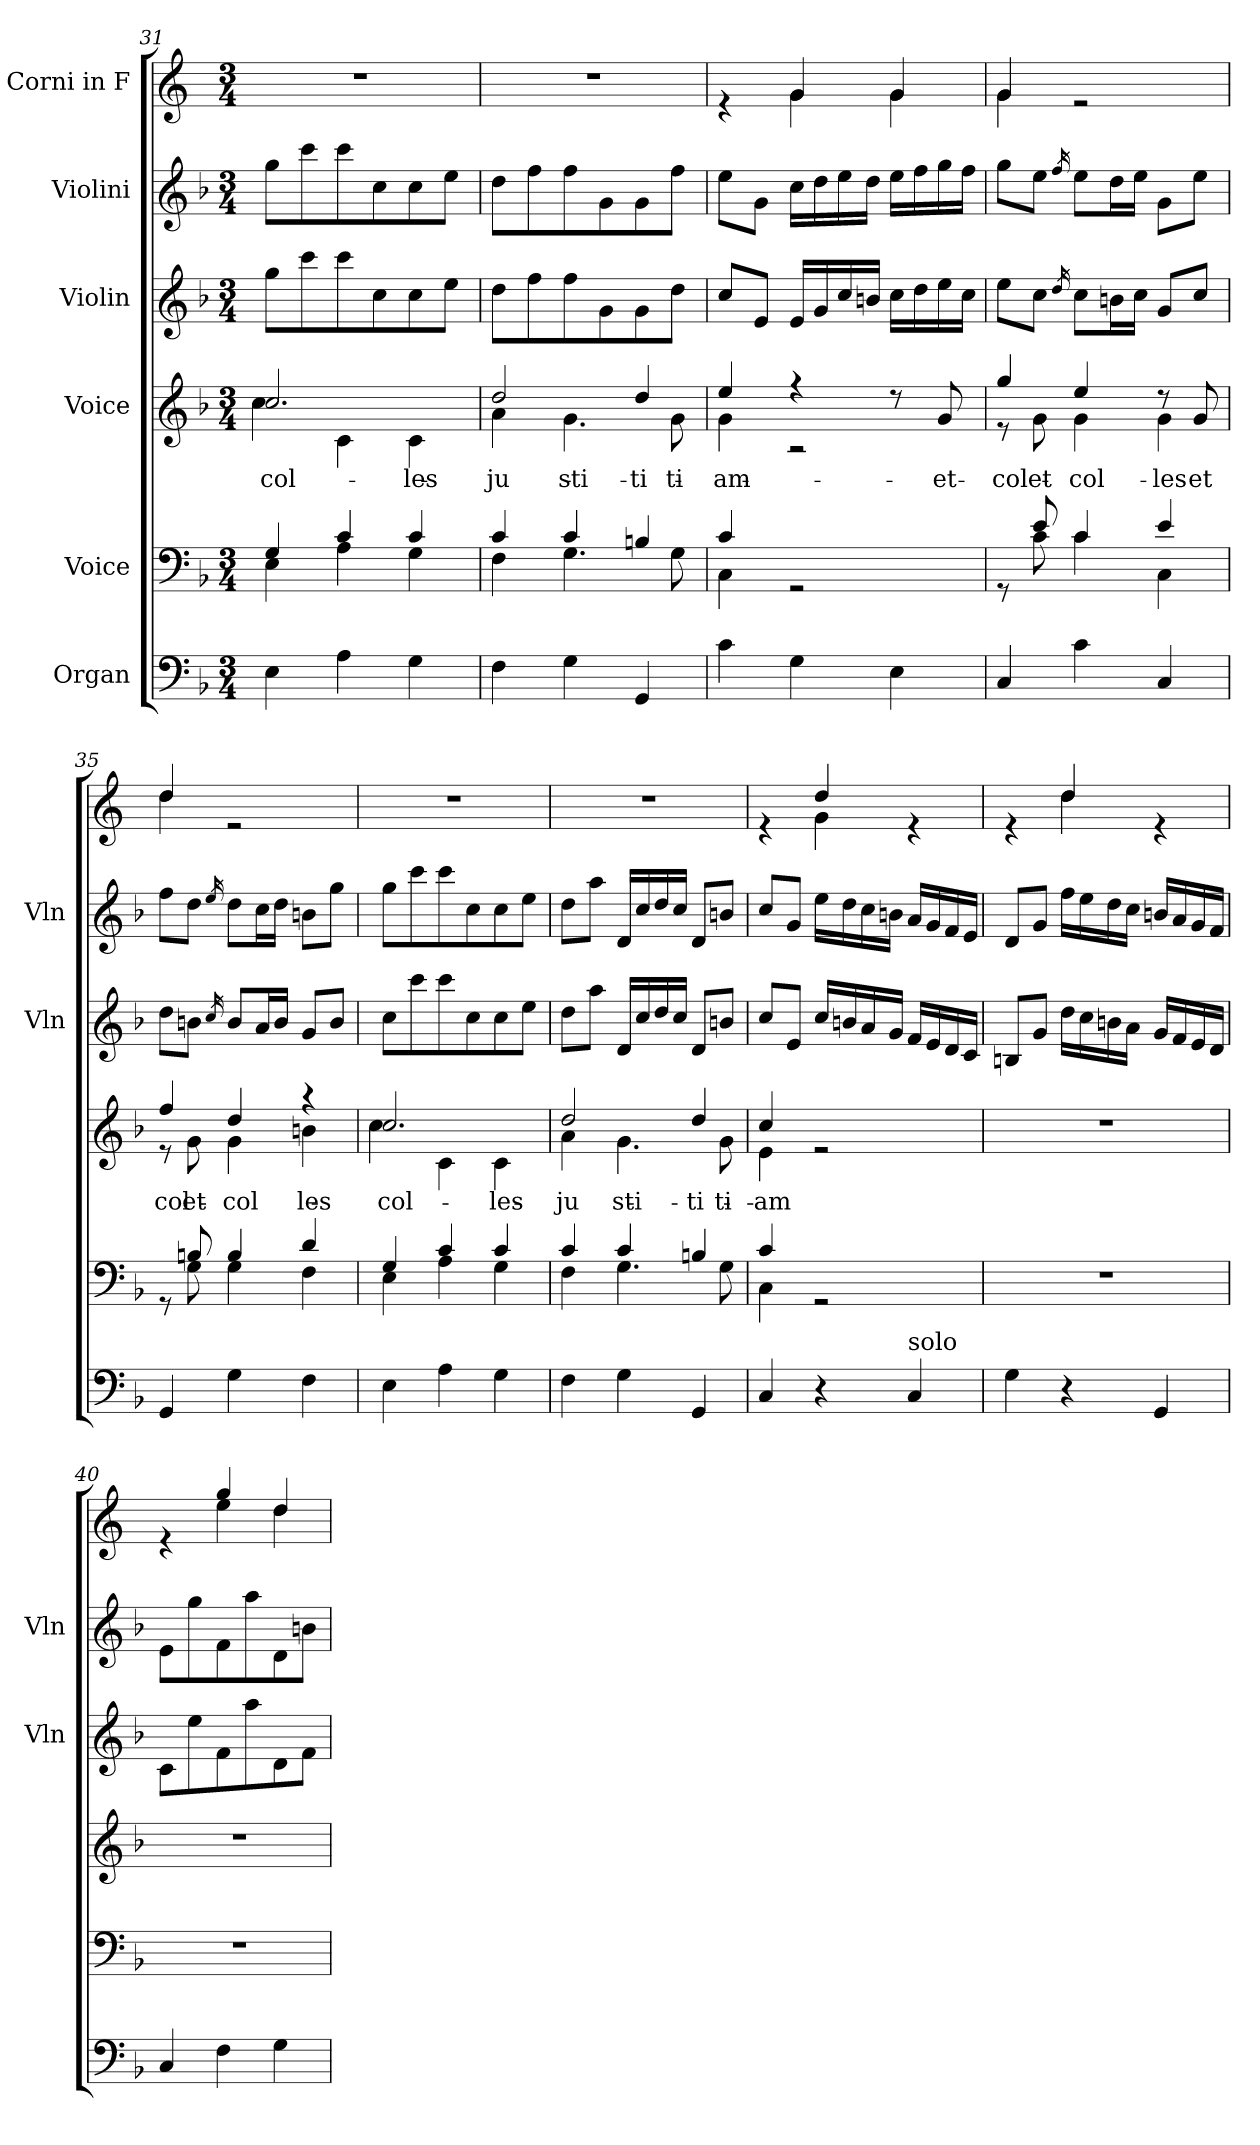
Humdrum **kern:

**kern	**kern	**kern	**text	**kern	**kern	**kern
*part6	*part5	*part4	*part4	*part3	*part2	*part1
*staff6	*staff5	*staff4	*staff4	*staff3	*staff2	*staff1
*I"Organ	*I"Voice	*I"Voice	*	*I"Violin	*I"Violini	*I"Corni in F
*	*	*	*	*I'Vln	*I'Vln	*
*clefF4	*clefF4	*clefG2	*	*clefG2	*clefG2	*clefG2
*	*	*	*	*	*	*ITrd4c7
*k[b-]	*k[b-]	*k[b-]	*	*k[b-]	*k[b-]	*k[b-]
*M3/4	*M3/4	*M3/4	*	*M3/4	*M3/4	*M3/4
=31	=31	=31	=31	=31	=31	=31
*	*^	*	*	*	*	*
!	!	!	!	!LO:LY:b	!	!	!
*	*	*	*^	*	*	*	*
!	!	!	!	!	!LO:LY:b	!	!	!
4E\	4G/	4E\	2.cc/	4cc\	col-	8gg\L	8gg\L	2.r
.	.	.	.	.	.	8ccc\	8ccc\	.
4A\	4c/	4A\	.	4c\	.	8ccc\	8ccc\	.
.	.	.	.	.	.	8cc\	8cc\	.
!	!	!	!	!	!LO:LY:b	!	!	!
4G\	4c/	4G\	.	4c\	-les	8cc\	8cc\	.
.	.	.	.	.	.	8ee\J	8ee\J	.
=32	=32	=32	=32	=32	=32	=32	=32	=32
!	!	!	!	!	!LO:LY:b	!	!	!
!	!	!	!	!	!LO:LY:b	!	!	!
4F\	4c/	4F\	2dd/	4a\	ju-	8dd\L	8dd\L	2.r
.	.	.	.	.	.	8ff\	8ff\	.
!	!	!	!	!	!LO:LY:b	!	!	!
4G\	4c/	4.G\	.	4.g\	-sti-	8ff\	8ff\	.
.	.	.	.	.	.	8g\	8g\	.
!	!	!	!	!	!LO:LY:b	!	!	!
4GG/	4Bn/	.	4dd/	.	-ti-	8g\	8g\	.
!	!	!	!	!	!LO:LY:b	!	!	!
.	.	8G\	.	8g\	-ti-	8dd\J	8ff\J	.
=33	=33	=33	=33	=33	=33	=33	=33	=33
!	!	!	!	!	!LO:LY:b	!	!	!
!	!	!	!	!	!LO:LY:b	!	!	!
*	*	*	*	*	*	*	*	*^
4c\	4c/	4C\	4ee/	4g\	-am	8cc/L	8ee\L	4re	4ryy
.	.	.	.	.	.	8e/J	8g\J	.	.
4G\	2rGG	2ryy	4r	2r	.	16e/LL	16cc\LL	4c/	4c\
.	.	.	.	.	.	16g/	16dd\	.	.
.	.	.	.	.	.	16cc/	16ee\	.	.
.	.	.	.	.	.	16bn/JJ	16dd\JJ	.	.
4E\	.	.	8r	.	.	16cc\LL	16ee\LL	4c/	4c\
.	.	.	.	.	.	16dd\	16ff\	.	.
!	!	!	!	!	!LO:LY:b	!	!	!	!
.	.	.	8g/	.	et	16ee\	16gg\	.	.
.	.	.	.	.	.	16cc\JJ	16ff\JJ	.	.
!!LO:PB:g=z	!!
=34	=34	=34	=34	=34	=34	=34	=34	=34	=34
!	!	!	!	!	!LO:LY:b	!	!	!	!
4C/	8rGG	8ryy	4gg/	8r	col-	8ee\L	8gg\L	4c/	4c\
!	!	!	!	!	!LO:LY:b	!	!	!	!
.	8e/	8c\	.	8g\	et	8cc\J	8ee\J	.	.
.	.	.	.	.	.	16qdd/	16qff/	.	.
!	!	!	!	!	!LO:LY:b	!	!	!	!
!	!	!	!	!	!LO:LY:b	!	!	!	!
4c\	4c/	4c\	4ee/	4g\	col-	8cc\L	8ee\L	2re	2ryy
.	.	.	.	.	.	16bn\L	16dd\L	.	.
.	.	.	.	.	.	16cc\JJ	16ee\JJ	.	.
!	!	!	!	!	!LO:LY:b	!	!	!	!
4C/	4e/	4C\	8r	4g\	-les	8g/L	8g\L	.	.
!	!	!	!	!	!LO:LY:b	!	!	!	!
.	.	.	8g/	.	et	8cc/J	8ee\J	.	.
=35	=35	=35	=35	=35	=35	=35	=35	=35	=35
!	!	!	!	!	!LO:LY:b	!	!	!	!
4GG/	8rGG	8ryy	4ff/	8r	col-	8dd\L	8ff\L	4g/	4g\
!	!	!	!	!	!LO:LY:b	!	!	!	!
.	8Bn/	8G\	.	8g\	et	8bn\J	8dd\J	.	.
.	.	.	.	.	.	16qcc/	16qee/	.	.
!	!	!	!	!	!LO:LY:b	!	!	!	!
!	!	!	!	!	!LO:LY:b	!	!	!	!
4G\	4B/	4G\	4dd/	4g\	col-	8b/L	8dd\L	2re	2ryy
.	.	.	.	.	.	16a/L	16cc\L	.	.
.	.	.	.	.	.	16b/JJ	16dd\JJ	.	.
!	!	!	!	!	!LO:LY:b	!	!	!	!
4F\	4d/	4F\	4r	4bn\	-les	8g/L	8bn\L	.	.
.	.	.	.	.	.	8b/J	8gg\J	.	.
*	*	*	*	*	*	*	*	*v	*v
=36	=36	=36	=36	=36	=36	=36	=36	=36
!	!	!	!	!	!LO:LY:b	!	!	!
!	!	!	!	!	!LO:LY:b	!	!	!
4E\	4G/	4E\	2.cc/	4cc\	col-	8cc\L	8gg\L	2.r
.	.	.	.	.	.	8ccc\	8ccc\	.
4A\	4c/	4A\	.	4c\	.	8ccc\	8ccc\	.
.	.	.	.	.	.	8cc\	8cc\	.
!	!	!	!	!	!LO:LY:b	!	!	!
4G\	4c/	4G\	.	4c\	-les	8cc\	8cc\	.
.	.	.	.	.	.	8ee\J	8ee\J	.
=37	=37	=37	=37	=37	=37	=37	=37	=37
!	!	!	!	!	!LO:LY:b	!	!	!
!	!	!	!	!	!LO:LY:b	!	!	!
4F\	4c/	4F\	2dd/	4a\	ju-	8dd\L	8dd\L	2.r
.	.	.	.	.	.	8aa\J	8aa\J	.
!	!	!	!	!	!LO:LY:b	!	!	!
4G\	4c/	4.G\	.	4.g\	-sti-	16d/LL	16d/LL	.
.	.	.	.	.	.	16cc/	16cc/	.
.	.	.	.	.	.	16dd/	16dd/	.
.	.	.	.	.	.	16cc/JJ	16cc/JJ	.
!	!	!	!	!	!LO:LY:b	!	!	!
4GG/	4Bn/	.	4dd/	.	-ti-	8d/L	8d/L	.
!	!	!	!	!	!LO:LY:b	!	!	!
.	.	8G\	.	8g\	-ti-	8bn/J	8bn/J	.
=38	=38	=38	=38	=38	=38	=38	=38	=38
!	!	!	!	!	!LO:LY:b	!	!	!
!	!	!	!	!	!LO:LY:b	!	!	!
*	*	*	*	*	*	*	*	*^
4C/	4c/	4C\	4cc/	4e\	-am	8cc/L	8cc/L	4re	4ryy
.	.	.	.	.	.	8e/J	8g/J	.	.
4r	2rGG	2ryy	2re	2ryy	.	16cc/LL	16ee\LL	4g/	4c\
.	.	.	.	.	.	16bn/	16dd\	.	.
.	.	.	.	.	.	16a/	16cc\	.	.
.	.	.	.	.	.	16g/JJ	16bn\JJ	.	.
!LO:TX:a:t=solo	!	!	!	!	!	!	!	!	!
4C/	.	.	.	.	.	16f/LL	16a/LL	4re	4ryy
.	.	.	.	.	.	16e/	16g/	.	.
.	.	.	.	.	.	16d/	16f/	.	.
.	.	.	.	.	.	16c/JJ	16e/JJ	.	.
*	*v	*v	*	*	*	*	*	*	*
*	*	*v	*v	*	*	*	*	*
!!LO:LB:g=z	!!
=39	=39	=39	=39	=39	=39	=39	=39
4G\	2.r	2.r	.	8Bn/L	8d/L	4re	4ryy
.	.	.	.	8g/J	8g/J	.	.
4r	.	.	.	16dd\LL	16ff\LL	4g/	4g\
.	.	.	.	16cc\	16ee\	.	.
.	.	.	.	16bn\	16dd\	.	.
.	.	.	.	16a\JJ	16cc\JJ	.	.
4GG/	.	.	.	16g/LL	16bn/LL	4re	4ryy
.	.	.	.	16f/	16a/	.	.
.	.	.	.	16e/	16g/	.	.
.	.	.	.	16d/JJ	16f/JJ	.	.
=40	=40	=40	=40	=40	=40	=40	=40
4C/	2.r	2.r	.	8c\L	8e\L	4re	4ryy
.	.	.	.	8ee\	8gg\	.	.
4F\	.	.	.	8f\	8f\	4cc/	4a\
.	.	.	.	8aa\	8aa\	.	.
4G\	.	.	.	8d\	8d\	4g/	4g\
.	.	.	.	8f\J	8bn\J	.	.
*	*	*	*	*	*	*v	*v
=	=	=	=	=	=	=
*-	*-	*-	*-	*-	*-	*-
